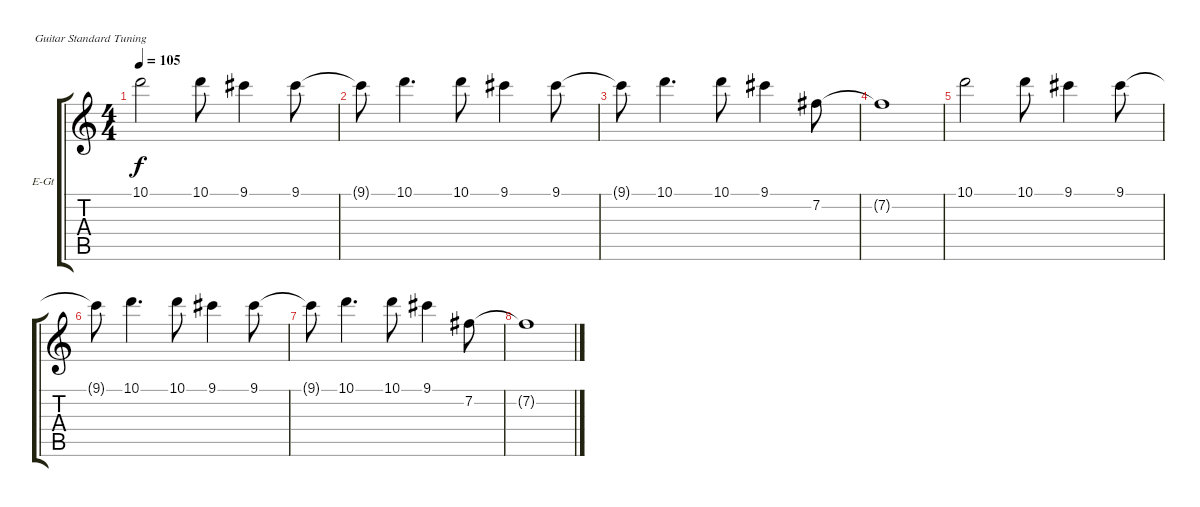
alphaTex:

\defaultSystemsLayout 4
\bracketExtendMode groupsimilarinstruments
\firstSystemTrackNameOrientation horizontal
\otherSystemsTrackNameOrientation horizontal
\track ("Lead Guitar (Distortion)" "E-Gt") {instrument distortionguitar}
\staff {score tabs}
\tuning (E4 B3 G3 D3 A2 E2)
\ts (4 4)
\tempo 105
\clef g2
\scale
0.333333
\ks c
10.1.2{dy f} 10.1.8 9.1.4 9.1.8 |
\scale
0.333333 9.1{t}.8 10.1.4{d} 10.1.8 9.1.4 9.1.8 |
\scale
0.333333 9.1{t}.8 10.1.4{d} 10.1.8 9.1.4 7.2.8 |
\scale
0.333333 7.2{t}.1 |
\scale
0.333333 10.1.2 10.1.8 9.1.4 9.1.8 |
\scale
0.333333 9.1{t}.8 10.1.4{d} 10.1.8 9.1.4 9.1.8 |
\scale
0.333333 9.1{t}.8 10.1.4{d} 10.1.8 9.1.4 7.2.8 |
\scale
0.333333 7.2{t}.1 |
\scale
0.333333 |
\scale
0.333333 |
\scale
0.333333
